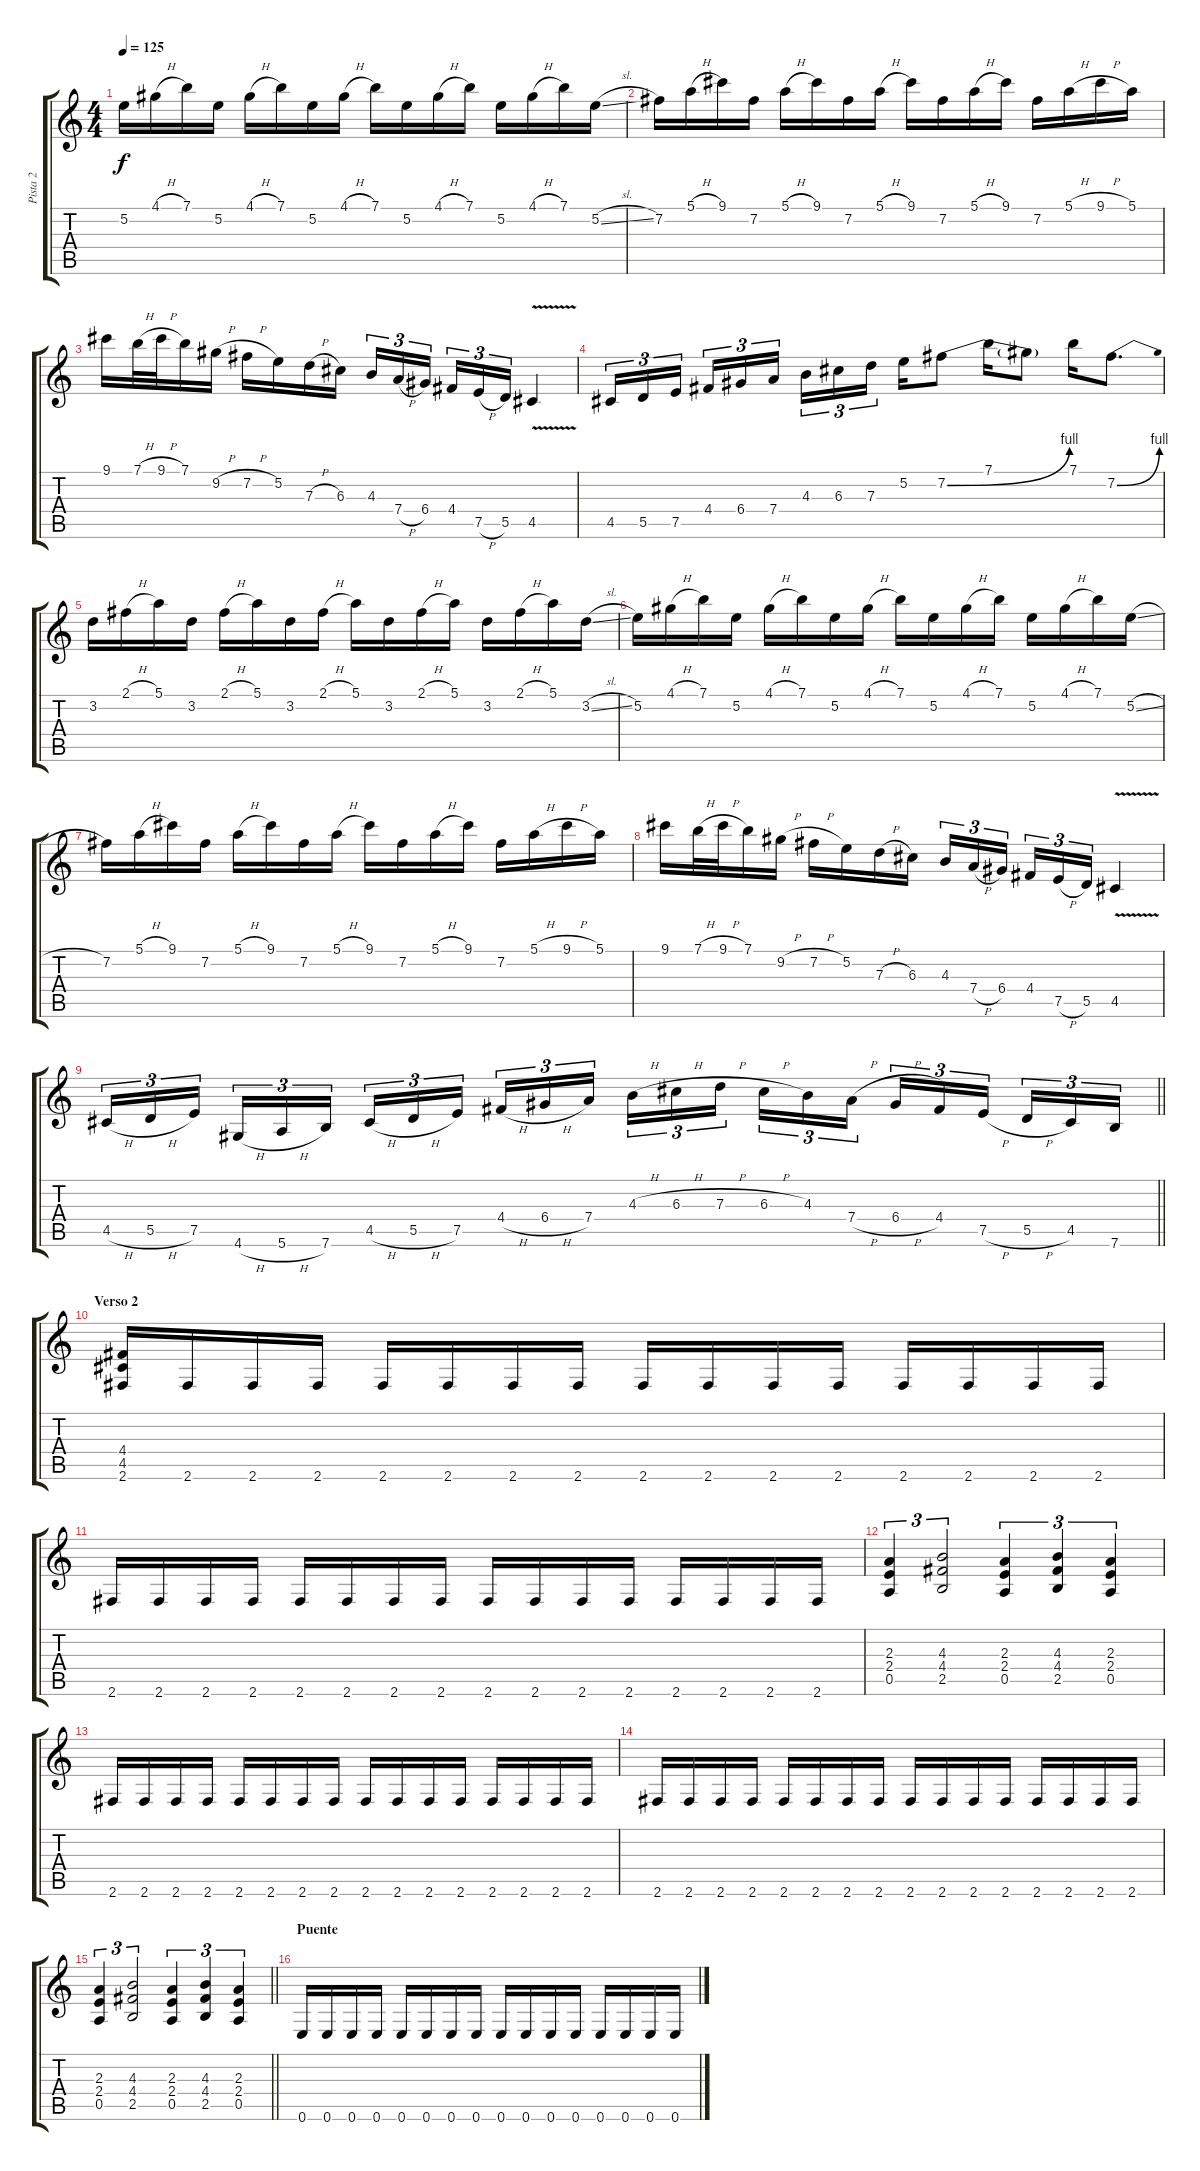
\track ("Pista 2" "Pista 2") {instrument distortionguitar}
\staff {score tabs}
\tuning (E4 B3 G3 D3 A2 E2) {hide}
\ts (4 4)
\tempo 125
\clef g2
\ks c
5.2.16{dy f} 4.1{h}.16 7.1.16 5.2.16 4.1{h}.16 7.1.16 5.2.16 4.1{h}.16 7.1.16 5.2.16 4.1{h}.16 7.1.16 5.2.16 4.1{h}.16 7.1.16 5.2{sl}.16 |
7.2.16 5.1{h}.16 9.1.16 7.2.16 5.1{h}.16 9.1.16 7.2.16 5.1{h}.16 9.1.16 7.2.16 5.1{h}.16 9.1.16 7.2.16 5.1{h}.16 9.1{h}.16 5.1.16 |
9.1.16 7.1{h}.32 9.1{h}.32 7.1.16 9.2{h}.16 7.2{h}.16 5.2.16 7.3{h}.16 6.3.16 4.3.16{tu (3 2)} 7.4{h}.16{tu (3 2)} 6.4.16{tu (3 2) beam splitsecondary} 4.4.16{tu (3 2)} 7.5{h}.16{tu (3 2)} 5.5.16{tu (3 2)} 4.5{v}.4 |
4.5.16{tu (3 2)} 5.5.16{tu (3 2)} 7.5.16{tu (3 2) beam splitsecondary} 4.4.16{tu (3 2)} 6.4.16{tu (3 2)} 7.4.16{tu (3 2)} 4.3.16{tu (3 2)} 6.3.16{tu (3 2)} 7.3.16{tu (3 2) beam splitsecondary} 5.2.16 7.2{be (bend 0 0 60 4)}.8 7.1.16 7.2{t}.8 7.1.16 7.2{be (bend 0 0 60 4)}.8{d} |
3.2.16 2.1{h}.16 5.1.16 3.2.16 2.1{h}.16 5.1.16 3.2.16 2.1{h}.16 5.1.16 3.2.16 2.1{h}.16 5.1.16 3.2.16 2.1{h}.16 5.1.16 3.2{sl}.16 |
5.2.16 4.1{h}.16 7.1.16 5.2.16 4.1{h}.16 7.1.16 5.2.16 4.1{h}.16 7.1.16 5.2.16 4.1{h}.16 7.1.16 5.2.16 4.1{h}.16 7.1.16 5.2{sl}.16 |
7.2.16 5.1{h}.16 9.1.16 7.2.16 5.1{h}.16 9.1.16 7.2.16 5.1{h}.16 9.1.16 7.2.16 5.1{h}.16 9.1.16 7.2.16 5.1{h}.16 9.1{h}.16 5.1.16 |
9.1.16 7.1{h}.32 9.1{h}.32 7.1.16 9.2{h}.16 7.2{h}.16 5.2.16 7.3{h}.16 6.3.16 4.3.16{tu (3 2)} 7.4{h}.16{tu (3 2)} 6.4.16{tu (3 2) beam splitsecondary} 4.4.16{tu (3 2)} 7.5{h}.16{tu (3 2)} 5.5.16{tu (3 2)} 4.5{v}.4 |
\barLineRight lightlight
4.5{h}.16{tu (3 2)} 5.5{h}.16{tu (3 2)} 7.5.16{tu (3 2) beam splitsecondary} 4.6{h}.16{tu (3 2)} 5.6{h}.16{tu (3 2)} 7.6.16{tu (3 2)} 4.5{h}.16{tu (3 2)} 5.5{h}.16{tu (3 2)} 7.5.16{tu (3 2) beam splitsecondary} 4.4{h}.16{tu (3 2)} 6.4{h}.16{tu (3 2)} 7.4.16{tu (3 2)} 4.3{h}.16{tu (3 2)} 6.3{h}.16{tu (3 2)} 7.3{h}.16{tu (3 2) beam splitsecondary} 6.3{h}.16{tu (3 2)} 4.3.16{tu (3 2)} 7.4{h}.16{tu (3 2)} 6.4{h}.16{tu (3 2)} 4.4.16{tu (3 2)} 7.5{h}.16{tu (3 2) beam splitsecondary} 5.5{h}.16{tu (3 2)} 4.5.16{tu (3 2)} 7.6.16{tu (3 2)} |
\section ("" "Verso 2")
(4.4 4.5 2.6).16 2.6.16 2.6.16 2.6.16 2.6.16 2.6.16 2.6.16 2.6.16 2.6.16 2.6.16 2.6.16 2.6.16 2.6.16 2.6.16 2.6.16 2.6.16 |
2.6.16 2.6.16 2.6.16 2.6.16 2.6.16 2.6.16 2.6.16 2.6.16 2.6.16 2.6.16 2.6.16 2.6.16 2.6.16 2.6.16 2.6.16 2.6.16 |
(2.3 2.4 0.5).4{tu (3 2)} (4.3 4.4 2.5).2{tu (3 2)} (2.3 2.4 0.5).4{tu (3 2)} (4.3 4.4 2.5).4{tu (3 2)} (2.3 2.4 0.5).4{tu (3 2)} |
2.6.16 2.6.16 2.6.16 2.6.16 2.6.16 2.6.16 2.6.16 2.6.16 2.6.16 2.6.16 2.6.16 2.6.16 2.6.16 2.6.16 2.6.16 2.6.16 |
2.6.16 2.6.16 2.6.16 2.6.16 2.6.16 2.6.16 2.6.16 2.6.16 2.6.16 2.6.16 2.6.16 2.6.16 2.6.16 2.6.16 2.6.16 2.6.16 |
\barLineRight lightlight
(2.3 2.4 0.5).4{tu (3 2)} (4.3 4.4 2.5).2{tu (3 2)} (2.3 2.4 0.5).4{tu (3 2)} (4.3 4.4 2.5).4{tu (3 2)} (2.3 2.4 0.5).4{tu (3 2)} |
\section ("" "Puente")
0.6.16 0.6.16 0.6.16 0.6.16 0.6.16 0.6.16 0.6.16 0.6.16 0.6.16 0.6.16 0.6.16 0.6.16 0.6.16 0.6.16 0.6.16 0.6.16
